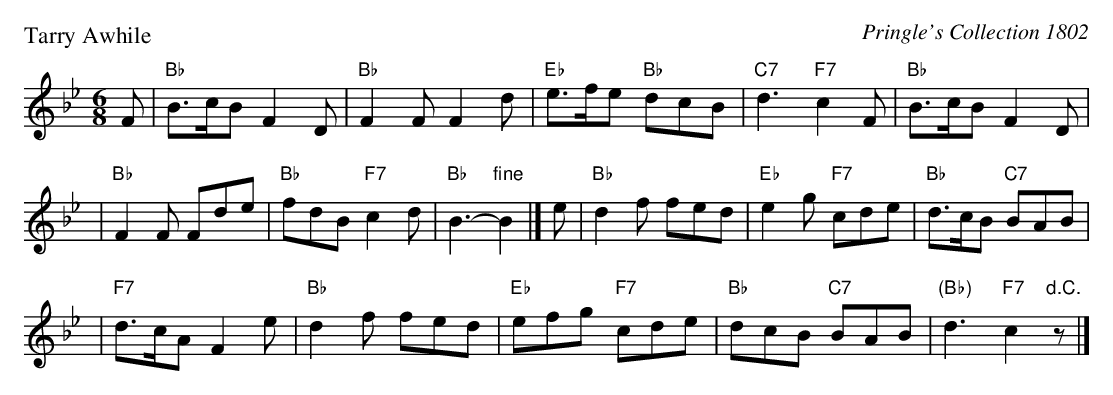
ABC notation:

X:1
P: Tarry Awhile
O: Pringle's Collection 1802
M: 6/8
L: 1/8
K: Bb
F \
| "Bb"B>cB F2D | "Bb"F2F F2d | "Eb"e>fe "Bb"dcB | "C7"d3 "F7"c2F | "Bb"B>cB F2D |
| "Bb"F2F Fde | "Bb"fdB "F7"c2d | "Bb"B3- "fine"B2 |] e | "Bb"d2f fed | "Eb"e2g "F7"cde | "Bb"d>cB "C7"BAB |
| "F7"d>cA F2e | "Bb"d2f fed | "Eb"efg "F7"cde | "Bb"dcB "C7"BAB | "(Bb)"d3 "F7"c2"d.C."z |]
